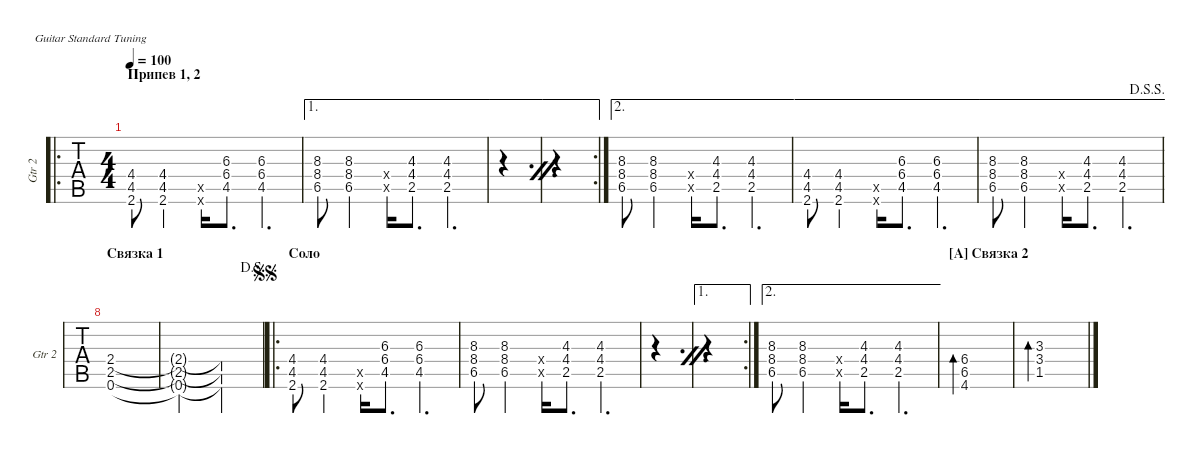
\defaultSystemsLayout 4
\hideDynamics
\bracketExtendMode groupsimilarinstruments
\singleTrackTrackNamePolicy allsystems
\multiTrackTrackNamePolicy allsystems
\otherSystemsTrackNameOrientation horizontal
\defaultBarNumberDisplay FirstOfSystem
\track ("Guitar 2" "Gtr 2") {instrument electricguitarclean}
\staff {tabs}
\tuning (E4 B3 G3 D3 A2 E2)
\ro
\ts (4 4)
\section ("" "Припев 1, 2")
\tempo 100
\clef g2
\ks f#minor
(4.5 4.4 2.6).8{dy mf} (4.4 4.5 2.6).4 (4.5{x} 2.6{x}).16 (6.4 4.5 6.3).8{d} (6.4 4.5 6.3).4{d} |
\ae 1
(6.5 8.4 8.3).8 (6.5 8.4 8.3).4 (6.5{x} 8.4{x}).16 (2.5 4.4 4.3).8{d} (4.4 2.5 4.3).4{d} |
\ae 1
\simile firstofdouble
|
\ae 1
\rc 2
\simile secondofdouble
|
\ae 2
\simile none
(6.5 8.4 8.3).8 (6.5 8.4 8.3).4 (6.5{x} 8.4{x}).16 (2.5 4.4 4.3).8{d} (4.4 2.5 4.3).4{d} |
\ae 2
(4.5 4.4 2.6).8 (4.4 4.5 2.6).4 (4.5{x} 2.6{x}).16 (6.4 4.5 6.3).8{d} (6.4 4.5 6.3).4{d} |
\ae 2
\jump dalsegnosegno
(6.5 8.4 8.3).8 (6.5 8.4 8.3).4 (6.5{x} 8.4{x}).16 (2.5 4.4 4.3).8{d} (4.4 2.5 4.3).4{d} |
\section ("" "Связка 1")
(2.5 2.4 0.6).1{dy f} |
\jump dalsegno
(2.5{t} 2.4{t} 0.6{t}).2 (2.5{t} 2.4{t} 0.6{t}).2 |
\ro
\section ("" "Соло")
\jump segnosegno
(4.5 4.4 2.6).8{dy mf} (4.4 4.5 2.6).4 (4.5{x} 2.6{x}).16 (6.4 4.5 6.3).8{d} (6.4 4.5 6.3).4{d} |
(6.5 8.4 8.3).8 (6.5 8.4 8.3).4 (6.5{x} 8.4{x}).16 (2.5 4.4 4.3).8{d} (4.4 2.5 4.3).4{d} |
\simile firstofdouble
|
\ae 1
\rc 2
\simile secondofdouble
|
\ae 2
\simile none
(6.5 8.4 8.3).8 (6.5 8.4 8.3).4 (6.5{x} 8.4{x}).16 (2.5 4.4 4.3).8{d} (4.4 2.5 4.3).4{d} |
\section ("A" "Связка 2")
(4.6 6.5 6.4).1{bd 30 dy f} |
(1.5 3.4 3.3).1{bd 30}
